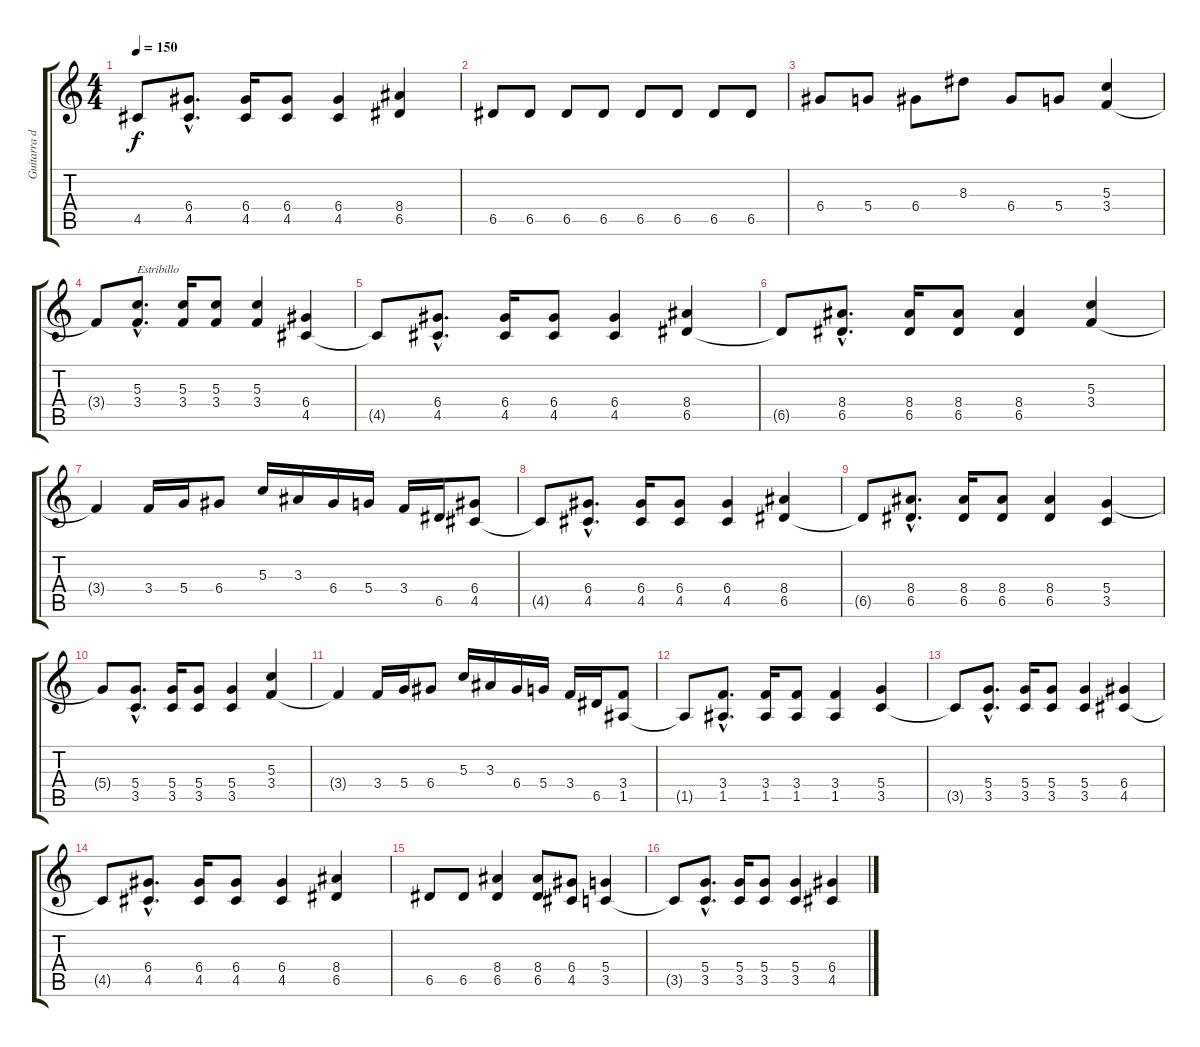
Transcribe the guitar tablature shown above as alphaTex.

\track ("Guitarra de Fondo" "Guitarra d") {instrument distortionguitar}
\staff {score tabs}
\tuning (E4 B3 G3 D3 A2 E2) {hide}
\ts (4 4)
\tempo 150
\clef g2
\ks c
4.5{t}.8{dy f} (6.4{hac} 4.5{hac}).8{d} (6.4 4.5).16 (6.4 4.5).8 (6.4 4.5).4 (8.4 6.5).4 |
6.5.8 6.5.8 6.5.8 6.5.8 6.5.8 6.5.8 6.5.8 6.5.8 |
6.4.8 5.4.8 6.4.8 8.3.8 6.4.8 5.4.8 (5.3 3.4).4 |
3.4{t}.8 (5.3{hac} 3.4{hac}).8{d txt "Estribillo"} (5.3 3.4).16 (5.3 3.4).8 (5.3 3.4).4 (6.4 4.5).4 |
4.5{t}.8 (6.4{hac} 4.5{hac}).8{d} (6.4 4.5).16 (6.4 4.5).8 (6.4 4.5).4 (8.4 6.5).4 |
6.5{t}.8 (8.4{hac} 6.5{hac}).8{d} (8.4 6.5).16 (8.4 6.5).8 (8.4 6.5).4 (5.3 3.4).4 |
3.4{t}.4 3.4.16 5.4.16 6.4.8 5.3.16 3.3.16 6.4.16 5.4.16 3.4.16 6.5.16 (6.4 4.5).8 |
4.5{t}.8 (6.4{hac} 4.5{hac}).8{d} (6.4 4.5).16 (6.4 4.5).8 (6.4 4.5).4 (8.4 6.5).4 |
6.5{t}.8 (8.4{hac} 6.5{hac}).8{d} (8.4 6.5).16 (8.4 6.5).8 (8.4 6.5).4 (5.4 3.5).4 |
5.4{t}.8 (5.4{hac} 3.5{hac}).8{d} (5.4 3.5).16 (5.4 3.5).8 (5.4 3.5).4 (5.3 3.4).4 |
3.4{t}.4 3.4.16 5.4.16 6.4.8 5.3.16 3.3.16 6.4.16 5.4.16 3.4.16 6.5.16 (3.4 1.5).8 |
1.5{t}.8 (3.4{hac} 1.5{hac}).8{d} (3.4 1.5).16 (3.4 1.5).8 (3.4 1.5).4 (5.4 3.5).4 |
3.5{t}.8 (5.4{hac} 3.5{hac}).8{d} (5.4 3.5).16 (5.4 3.5).8 (5.4 3.5).4 (6.4 4.5).4 |
4.5{t}.8 (6.4{hac} 4.5{hac}).8{d} (6.4 4.5).16 (6.4 4.5).8 (6.4 4.5).4 (8.4 6.5).4 |
6.5.8 6.5.8 (8.4 6.5).4 (8.4 6.5).8 (6.4 4.5).8 (5.4 3.5).4 |
3.5{t}.8 (5.4{hac} 3.5{hac}).8{d} (5.4 3.5).16 (5.4 3.5).8 (5.4 3.5).4 (6.4 4.5).4
